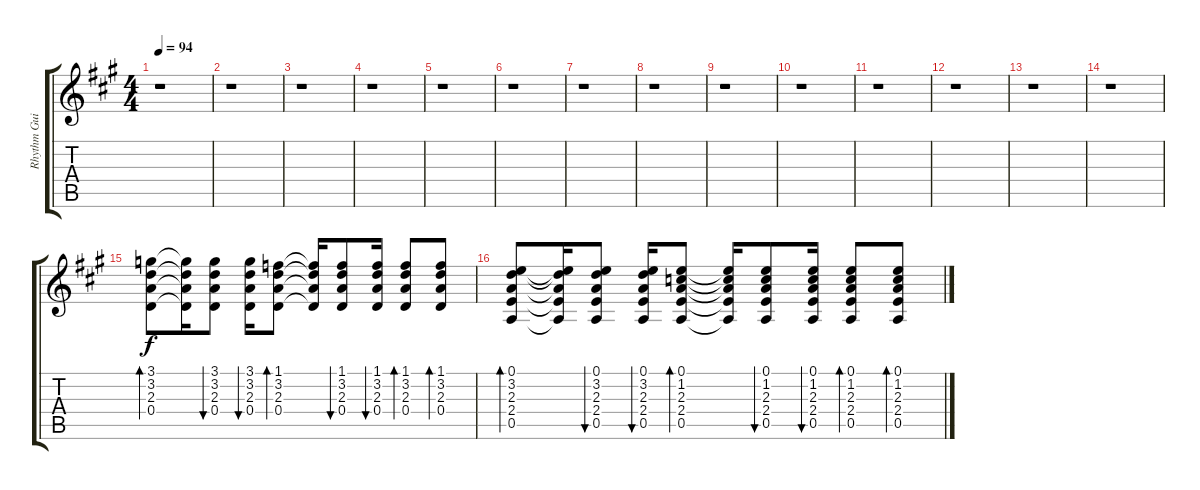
\track ("Rhythm Guitar" "Rhythm Gui") {instrument acousticguitarsteel}
\staff {score tabs}
\tuning (E4 B3 G3 D3 A2 E2) {hide}
\ts (4 4)
\tempo 94
\clef g2
\ks a
r.1{dy f} |
r.1 |
r.1 |
r.1 |
r.1 |
r.1 |
r.1 |
r.1 |
r.1 |
r.1 |
r.1 |
r.1 |
r.1 |
r.1 |
(3.1 3.2 2.3 0.4).8{bd 120} (3.1{t} 3.2{t} 2.3{t} 0.4{t}).16 (3.1 3.2 2.3 0.4).8{bu 30} (3.1 3.2 2.3 0.4).16{bu 30} (1.1 3.2 2.3 0.4).8{bd 60} (1.1{t} 3.2{t} 2.3{t} 0.4{t}).16 (1.1 3.2 2.3 0.4).8{bu 30} (1.1 3.2 2.3 0.4).16{bu 30} (1.1 3.2 2.3 0.4).8{bd 30} (1.1 3.2 2.3 0.4).8{bd 30} |
(0.1 3.2 2.3 2.4 0.5).8{bd 60} (0.1{t} 3.2{t} 2.3{t} 2.4{t} 0.5{t}).16 (0.1 3.2 2.3 2.4 0.5).8{bu 30} (0.1 3.2 2.3 2.4 0.5).16{bu 30} (0.1 1.2 2.3 2.4 0.5).8{bd 60} (0.1{t} 1.2{t} 2.3{t} 2.4{t} 0.5{t}).16 (0.1 1.2 2.3 2.4 0.5).8{bu 30} (0.1 1.2 2.3 2.4 0.5).16{bu 30} (0.1 1.2 2.3 2.4 0.5).8{bd 30} (0.1 1.2 2.3 2.4 0.5).8{bd 30}
